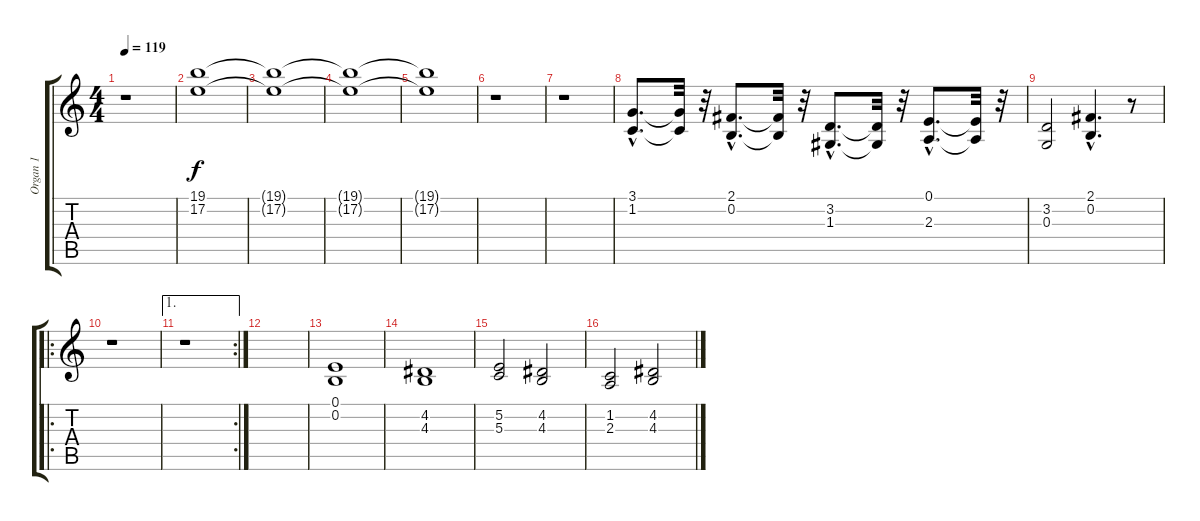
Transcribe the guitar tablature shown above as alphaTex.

\track ("Organ 1" "Organ 1") {instrument churchorgan}
\staff {score tabs}
\tuning (E4 B3 G3 D3 A2 E2) {hide}
\ts (4 4)
\tempo 119
\clef g2
\ks c
r.1{dy f instrument churchorgan} |
(19.1 17.2).1 |
(19.1{t} 17.2{t}).1 |
(19.1{t} 17.2{t}).1 |
(19.1{t} 17.2{t}).1 |
r.1 |
r.1 |
(3.1{hac} 1.2{hac}).8{d} (3.1{t} 1.2{t}).32 r.32 (2.1{hac} 0.2{hac}).8{d} (2.1{t} 0.2{t}).32 r.32 (3.2{hac} 1.3{hac}).8{d} (3.2{t} 1.3{t}).32 r.32 (0.1{hac} 2.3{hac}).8{d} (0.1{t} 2.3{t}).32 r.32 |
(3.2 0.3).2 (2.1{hac} 0.2{hac}).4{d} r.8 |
\ro
r.1 |
\ae 1
\rc 2
r.1 |
|
(0.1 0.2).1 |
(4.2 4.3).1 |
(5.2 5.3).2 (4.2 4.3).2 |
(1.2 2.3).2 (4.2 4.3).2
